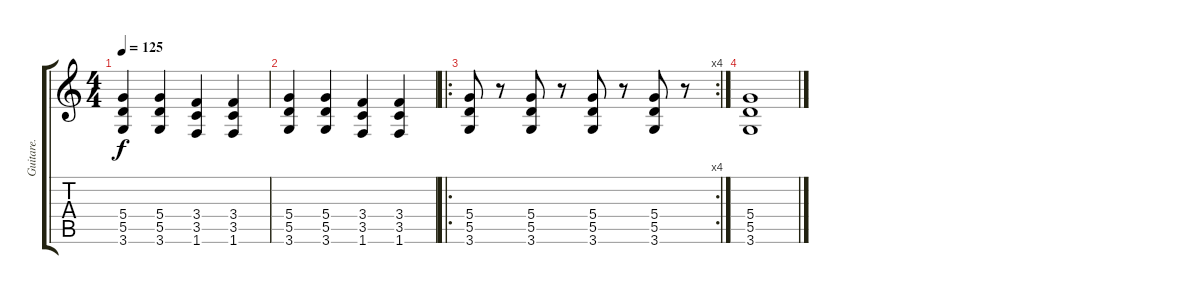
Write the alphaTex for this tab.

\track ("Guitare." "Guitare.") {instrument distortionguitar}
\staff {score tabs}
\tuning (E4 B3 G3 D3 A2 E2) {hide}
\ts (4 4)
\tempo 125
\clef g2
\ks c
(5.4 5.5 3.6).4{dy f} (5.4 5.5 3.6).4 (3.4 3.5 1.6).4 (3.4 3.5 1.6).4 |
(5.4 5.5 3.6).4 (5.4 5.5 3.6).4 (3.4 3.5 1.6).4 (3.4 3.5 1.6).4 |
\ro
\rc 4
(5.4 5.5 3.6).8 r.8 (5.4 5.5 3.6).8 r.8 (5.4 5.5 3.6).8 r.8 (5.4 5.5 3.6).8 r.8 |
(5.4 5.5 3.6).1
